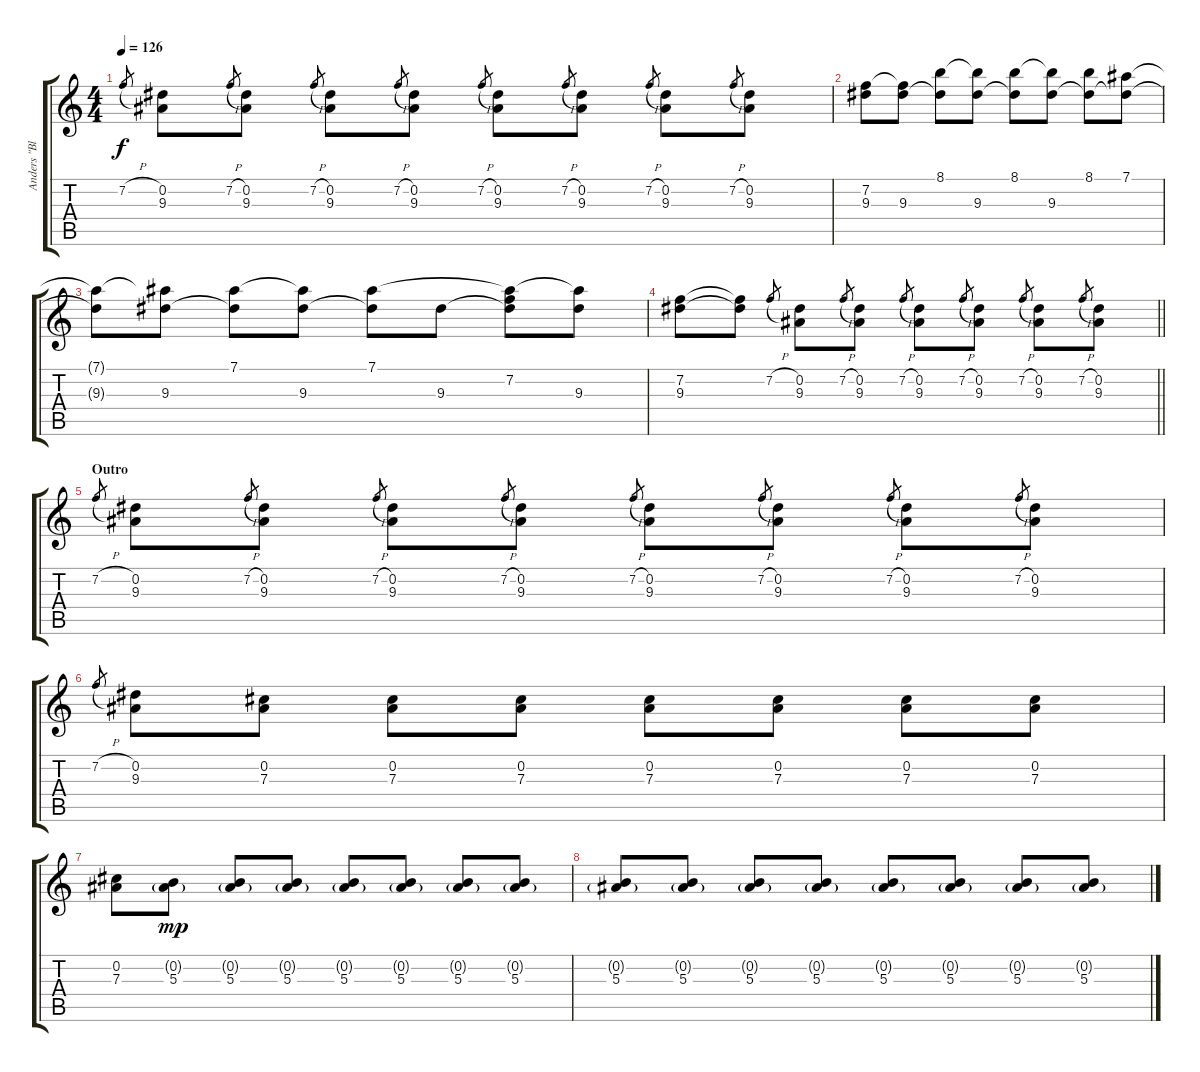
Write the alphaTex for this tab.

\track ("Anders \"Blakkheim\" Nyström" "Anders \"Bl") {instrument distortionguitar}
\staff {score tabs}
\tuning (Eb4 Bb3 Gb3 Db3 Ab2 Eb2) {hide}
\ts (4 4)
\tempo 126
\clef g2
\ks c
7.2{h}.8{gr dy f} (0.2 9.3).8 7.2{h}.8{gr} (0.2 9.3).8 7.2{h}.8{gr} (0.2 9.3).8 7.2{h}.8{gr} (0.2 9.3).8 7.2{h}.8{gr} (0.2 9.3).8 7.2{h}.8{gr} (0.2 9.3).8 7.2{h}.8{gr} (0.2 9.3).8 7.2{h}.8{gr} (0.2 9.3).8 |
(7.2 9.3).8 (7.2{t} 9.3).8 (8.1 9.3{t}).8 (8.1{t} 9.3).8 (8.1 9.3{t}).8 (8.1{t} 9.3).8 (8.1 9.3{t}).8 (7.1 9.3{t}).8 |
(7.1{t} 9.3{t}).8 (7.1{t} 9.3).8 (7.1 9.3{t}).8 (7.1{t} 9.3).8 (7.1 9.3{t}).8 9.3.8 (7.1{t} 7.2 9.3{t}).8 (7.1{t} 9.3).8 |
\barLineRight lightlight
(7.2 9.3).8 (7.2{t} 9.3{t}).8 7.2{h}.8{gr} (0.2 9.3).8 7.2{h}.8{gr} (0.2 9.3).8 7.2{h}.8{gr} (0.2 9.3).8 7.2{h}.8{gr} (0.2 9.3).8 7.2{h}.8{gr} (0.2 9.3).8 7.2{h}.8{gr} (0.2 9.3).8 |
\section ("" "Outro")
7.2{h}.8{gr} (0.2 9.3).8 7.2{h}.8{gr} (0.2 9.3).8 7.2{h}.8{gr} (0.2 9.3).8 7.2{h}.8{gr} (0.2 9.3).8 7.2{h}.8{gr} (0.2 9.3).8 7.2{h}.8{gr} (0.2 9.3).8 7.2{h}.8{gr} (0.2 9.3).8 7.2{h}.8{gr} (0.2 9.3).8 |
7.2{h}.8{gr} (0.2 9.3).8 (0.2 7.3).8 (0.2 7.3).8 (0.2 7.3).8 (0.2 7.3).8 (0.2 7.3).8 (0.2 7.3).8 (0.2 7.3).8 |
(0.2 7.3).8 (0.2{g} 5.3).8{dy mp} (0.2{g} 5.3).8 (0.2{g} 5.3).8 (0.2{g} 5.3).8 (0.2{g} 5.3).8 (0.2{g} 5.3).8 (0.2{g} 5.3).8 |
(0.2{g} 5.3).8 (0.2{g} 5.3).8 (0.2{g} 5.3).8 (0.2{g} 5.3).8 (0.2{g} 5.3).8 (0.2{g} 5.3).8 (0.2{g} 5.3).8 (0.2{g} 5.3).8
